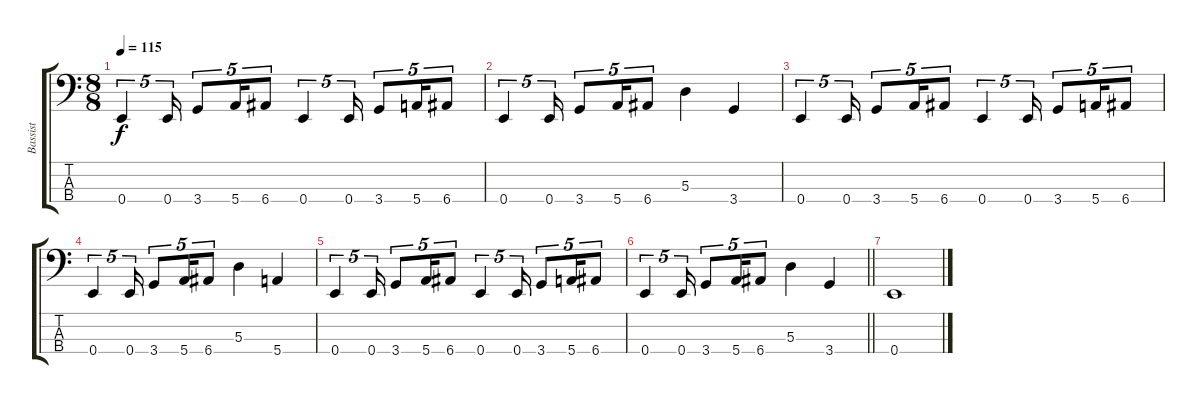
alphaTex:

\track ("Bassist" "Bassist") {instrument electricbasspick}
\staff {score tabs}
\tuning (G2 D2 A1 E1) {hide}
\ts (8 8)
\tempo 115
\clef f4
\ks c
0.4.4{tu (5 4) dy f} 0.4.16{tu (5 4)} 3.4.8{tu (5 4)} 5.4.16{tu (5 4)} 6.4.8{tu (5 4)} 0.4.4{tu (5 4)} 0.4.16{tu (5 4)} 3.4.8{tu (5 4)} 5.4.16{tu (5 4)} 6.4.8{tu (5 4)} |
0.4.4{tu (5 4)} 0.4.16{tu (5 4)} 3.4.8{tu (5 4)} 5.4.16{tu (5 4)} 6.4.8{tu (5 4)} 5.3.4 3.4.4 |
0.4.4{tu (5 4)} 0.4.16{tu (5 4)} 3.4.8{tu (5 4)} 5.4.16{tu (5 4)} 6.4.8{tu (5 4)} 0.4.4{tu (5 4)} 0.4.16{tu (5 4)} 3.4.8{tu (5 4)} 5.4.16{tu (5 4)} 6.4.8{tu (5 4)} |
0.4.4{tu (5 4)} 0.4.16{tu (5 4)} 3.4.8{tu (5 4)} 5.4.16{tu (5 4)} 6.4.8{tu (5 4)} 5.3.4 5.4.4 |
0.4.4{tu (5 4)} 0.4.16{tu (5 4)} 3.4.8{tu (5 4)} 5.4.16{tu (5 4)} 6.4.8{tu (5 4)} 0.4.4{tu (5 4)} 0.4.16{tu (5 4)} 3.4.8{tu (5 4)} 5.4.16{tu (5 4)} 6.4.8{tu (5 4)} |
\barLineRight lightlight
0.4.4{tu (5 4)} 0.4.16{tu (5 4)} 3.4.8{tu (5 4)} 5.4.16{tu (5 4)} 6.4.8{tu (5 4)} 5.3.4 3.4.4 |
0.4.1
